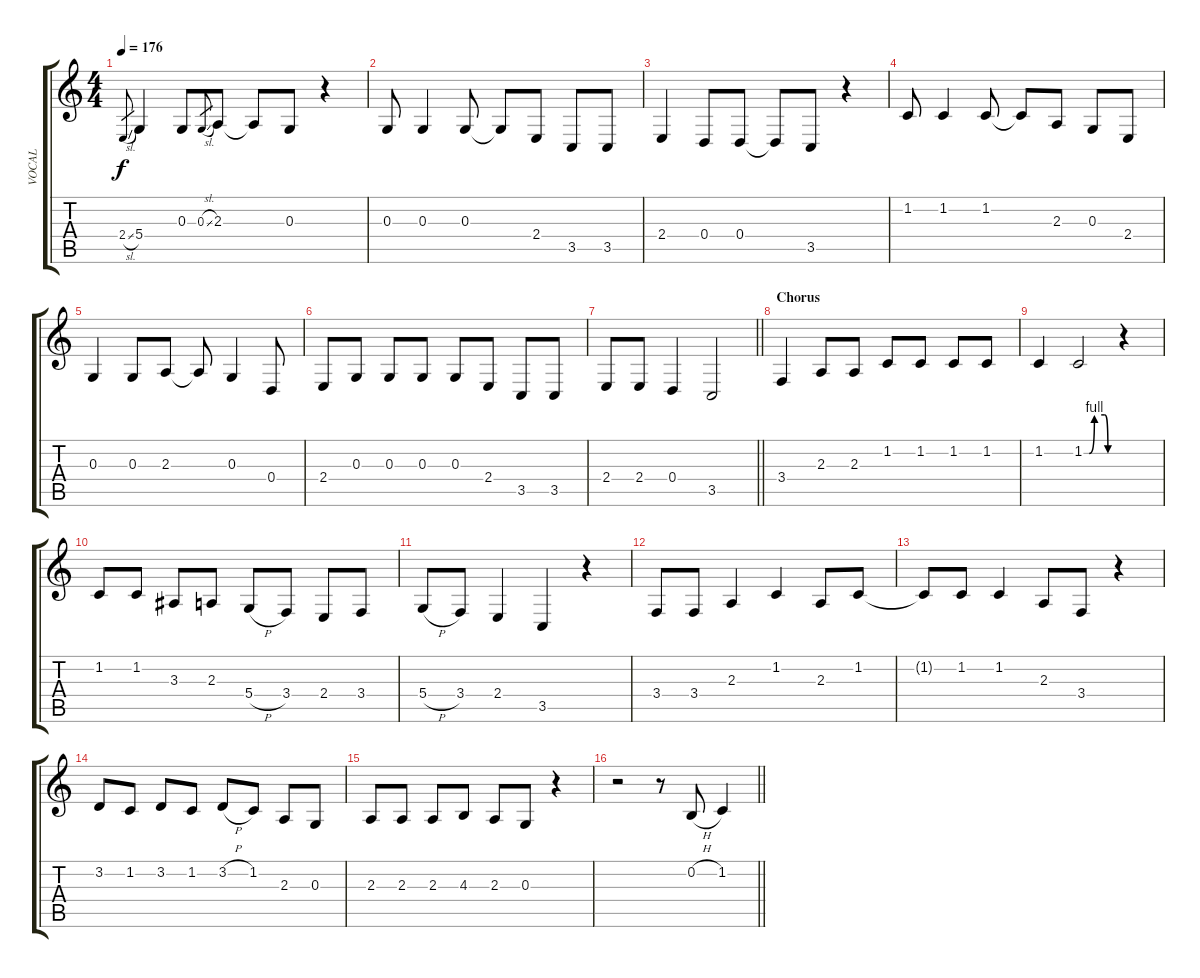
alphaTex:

\track ("VOCAL" "VOCAL") {instrument altosax}
\staff {score tabs}
\tuning (E4 B3 G3 D3 A2 E2) {hide}
\ts (4 4)
\tempo 176
\clef g2
\ks c
2.4{sl}.8{gr dy f} 5.4.4 0.3.8 0.3{sl}.8{gr} 2.3.8 2.3{t}.8 0.3.8 r.4 |
0.3.8 0.3.4 0.3.8 0.3{t}.8 2.4.8 3.5.8 3.5.8 |
2.4.4 0.4.8 0.4.8 0.4{t}.8 3.5.8 r.4 |
1.2.8 1.2.4 1.2.8 1.2{t}.8 2.3.8 0.3.8 2.4.8 |
0.3.4 0.3.8 2.3.8 2.3{t}.8 0.3.4 0.4.8 |
2.4.8 0.3.8 0.3.8 0.3.8 0.3.8 2.4.8 3.5.8 3.5.8 |
\barLineRight lightlight
2.4.8 2.4.8 0.4.4 3.5.2 |
\section ("" "Chorus")
3.4.4 2.3.8 2.3.8 1.2.8 1.2.8 1.2.8 1.2.8 |
1.2.4 1.2{be (custom 0 0 10 0 20 4 40 4 46 0 60 0)}.2 r.4 |
1.2.8 1.2.8 3.3.8 2.3.8 5.4{h}.8 3.4.8 2.4.8 3.4.8 |
5.4{h}.8 3.4.8 2.4.4 3.5.4 r.4 |
3.4.8 3.4.8 2.3.4 1.2.4 2.3.8 1.2.8 |
1.2{t}.8 1.2.8 1.2.4 2.3.8 3.4.8 r.4 |
3.2.8 1.2.8 3.2.8 1.2.8 3.2{h}.8 1.2.8 2.3.8 0.3.8 |
2.3.8 2.3.8 2.3.8 4.3.8 2.3.8 0.3.8 r.4 |
\barLineRight lightlight
r.2 r.8 0.2{h}.8 1.2.4
